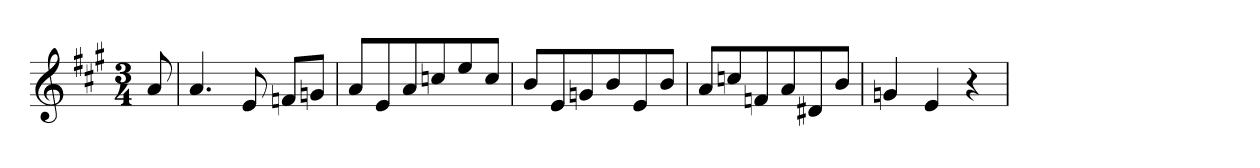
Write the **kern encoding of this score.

**kern
*part1
*staff1
*clefG2
*k[f#c#g#]
*M3/4
=
8a
=
4.a
8e
8fL
8gJ
=
8aL
8e
8a
8cc
8ee
8ccJ
=
8bL
8e
8g
8b
8e
8bJ
=
8aL
8cc
8f
8a
8d#X
8bJ
=
4g
4e
4r
=
*-
